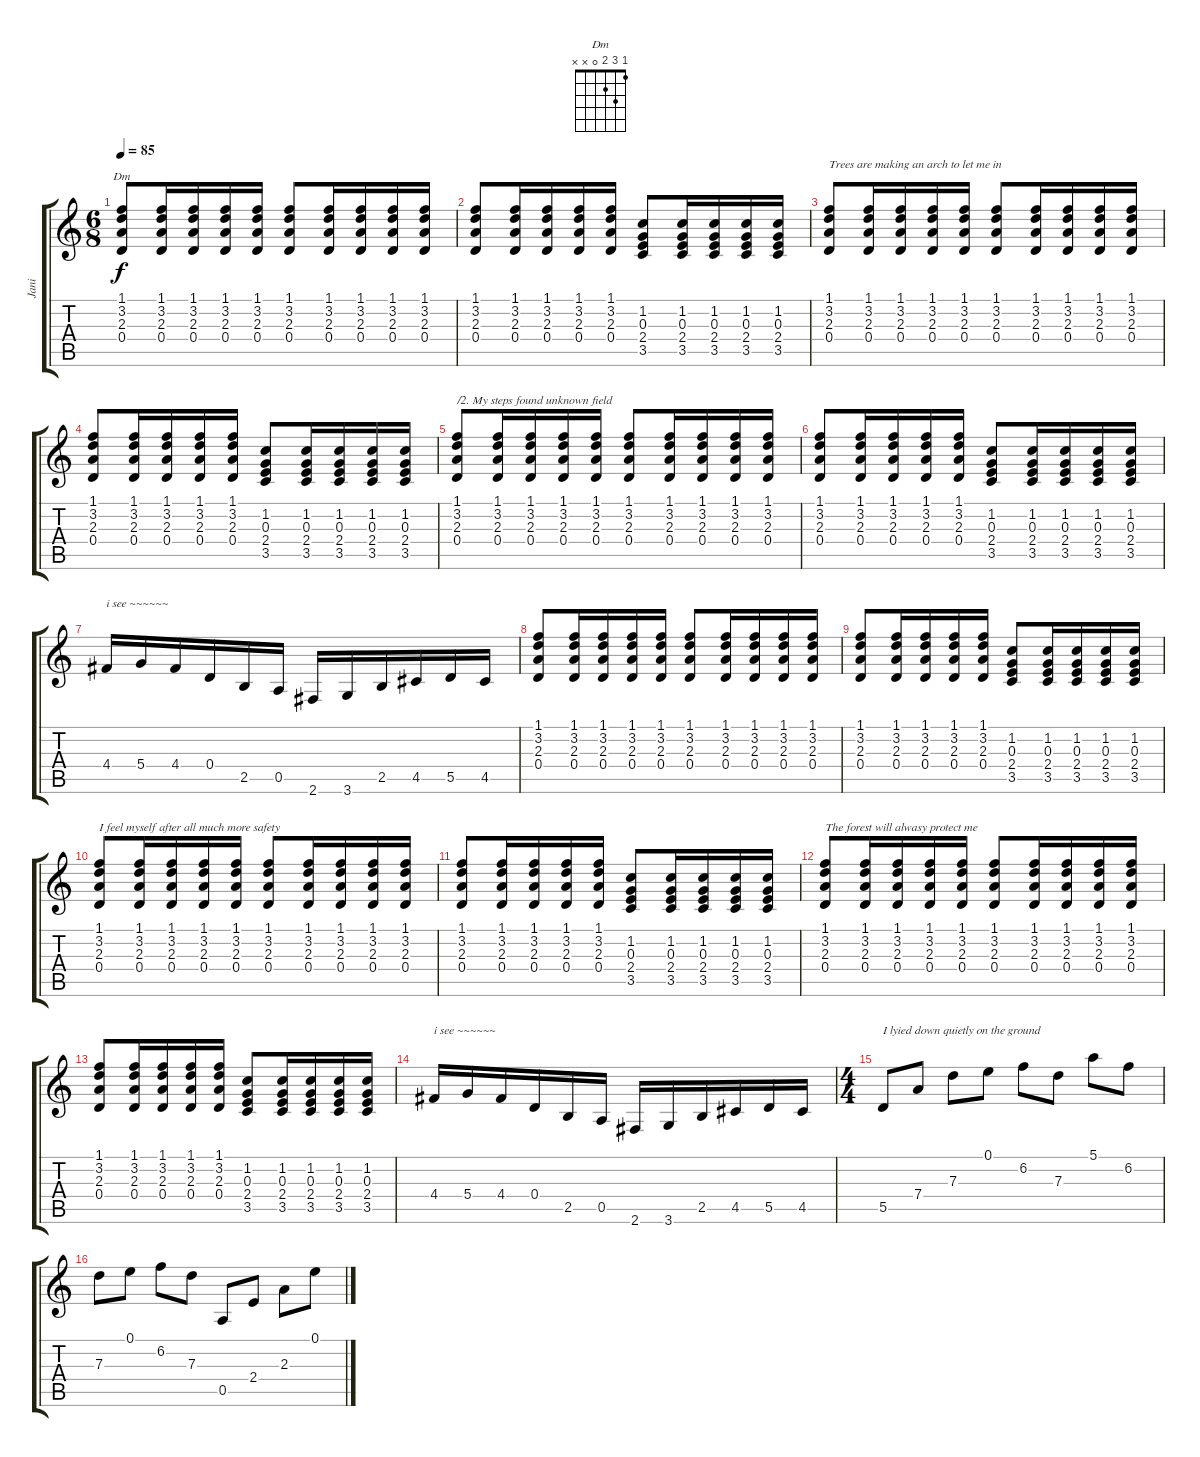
\track ("Jani" "Jani") {instrument distortionguitar}
\staff {score tabs}
\tuning (E4 B3 G3 D3 A2 E2) {hide}
\chord ("Dm" 1 3 2 0 x x)
\ts (6 8)
\tempo 85
\clef g2
\ks c
(1.1 3.2 2.3 0.4).8{ch "Dm" dy f instrument acousticguitarsteel} (1.1 3.2 2.3 0.4).16 (1.1 3.2 2.3 0.4).16 (1.1 3.2 2.3 0.4).16 (1.1 3.2 2.3 0.4).16 (1.1 3.2 2.3 0.4).8 (1.1 3.2 2.3 0.4).16 (1.1 3.2 2.3 0.4).16 (1.1 3.2 2.3 0.4).16 (1.1 3.2 2.3 0.4).16 |
(1.1 3.2 2.3 0.4).8 (1.1 3.2 2.3 0.4).16 (1.1 3.2 2.3 0.4).16 (1.1 3.2 2.3 0.4).16 (1.1 3.2 2.3 0.4).16 (1.2 0.3 2.4 3.5).8 (1.2 0.3 2.4 3.5).16 (1.2 0.3 2.4 3.5).16 (1.2 0.3 2.4 3.5).16 (1.2 0.3 2.4 3.5).16 |
(1.1 3.2 2.3 0.4).8{txt "Trees are making an arch to let me in" instrument acousticguitarsteel} (1.1 3.2 2.3 0.4).16 (1.1 3.2 2.3 0.4).16 (1.1 3.2 2.3 0.4).16 (1.1 3.2 2.3 0.4).16 (1.1 3.2 2.3 0.4).8 (1.1 3.2 2.3 0.4).16 (1.1 3.2 2.3 0.4).16 (1.1 3.2 2.3 0.4).16 (1.1 3.2 2.3 0.4).16 |
(1.1 3.2 2.3 0.4).8 (1.1 3.2 2.3 0.4).16 (1.1 3.2 2.3 0.4).16 (1.1 3.2 2.3 0.4).16 (1.1 3.2 2.3 0.4).16 (1.2 0.3 2.4 3.5).8 (1.2 0.3 2.4 3.5).16 (1.2 0.3 2.4 3.5).16 (1.2 0.3 2.4 3.5).16 (1.2 0.3 2.4 3.5).16 |
(1.1 3.2 2.3 0.4).8{txt "/2. My steps found unknown field" instrument acousticguitarsteel} (1.1 3.2 2.3 0.4).16 (1.1 3.2 2.3 0.4).16 (1.1 3.2 2.3 0.4).16 (1.1 3.2 2.3 0.4).16 (1.1 3.2 2.3 0.4).8 (1.1 3.2 2.3 0.4).16 (1.1 3.2 2.3 0.4).16 (1.1 3.2 2.3 0.4).16 (1.1 3.2 2.3 0.4).16 |
(1.1 3.2 2.3 0.4).8 (1.1 3.2 2.3 0.4).16 (1.1 3.2 2.3 0.4).16 (1.1 3.2 2.3 0.4).16 (1.1 3.2 2.3 0.4).16 (1.2 0.3 2.4 3.5).8 (1.2 0.3 2.4 3.5).16 (1.2 0.3 2.4 3.5).16 (1.2 0.3 2.4 3.5).16 (1.2 0.3 2.4 3.5).16 |
4.4.16{txt "i see ~~~~~~" instrument distortionguitar} 5.4.16 4.4.16 0.4.16 2.5.16 0.5.16 2.6.16 3.6.16 2.5.16 4.5.16 5.5.16 4.5.16 |
(1.1 3.2 2.3 0.4).8{instrument acousticguitarsteel} (1.1 3.2 2.3 0.4).16 (1.1 3.2 2.3 0.4).16 (1.1 3.2 2.3 0.4).16 (1.1 3.2 2.3 0.4).16 (1.1 3.2 2.3 0.4).8 (1.1 3.2 2.3 0.4).16 (1.1 3.2 2.3 0.4).16 (1.1 3.2 2.3 0.4).16 (1.1 3.2 2.3 0.4).16 |
(1.1 3.2 2.3 0.4).8 (1.1 3.2 2.3 0.4).16 (1.1 3.2 2.3 0.4).16 (1.1 3.2 2.3 0.4).16 (1.1 3.2 2.3 0.4).16 (1.2 0.3 2.4 3.5).8 (1.2 0.3 2.4 3.5).16 (1.2 0.3 2.4 3.5).16 (1.2 0.3 2.4 3.5).16 (1.2 0.3 2.4 3.5).16 |
(1.1 3.2 2.3 0.4).8{txt "I feel myself after all much more safety" instrument acousticguitarsteel} (1.1 3.2 2.3 0.4).16 (1.1 3.2 2.3 0.4).16 (1.1 3.2 2.3 0.4).16 (1.1 3.2 2.3 0.4).16 (1.1 3.2 2.3 0.4).8 (1.1 3.2 2.3 0.4).16 (1.1 3.2 2.3 0.4).16 (1.1 3.2 2.3 0.4).16 (1.1 3.2 2.3 0.4).16 |
(1.1 3.2 2.3 0.4).8 (1.1 3.2 2.3 0.4).16 (1.1 3.2 2.3 0.4).16 (1.1 3.2 2.3 0.4).16 (1.1 3.2 2.3 0.4).16 (1.2 0.3 2.4 3.5).8 (1.2 0.3 2.4 3.5).16 (1.2 0.3 2.4 3.5).16 (1.2 0.3 2.4 3.5).16 (1.2 0.3 2.4 3.5).16 |
(1.1 3.2 2.3 0.4).8{txt "The forest will alwasy protect me" instrument acousticguitarsteel} (1.1 3.2 2.3 0.4).16 (1.1 3.2 2.3 0.4).16 (1.1 3.2 2.3 0.4).16 (1.1 3.2 2.3 0.4).16 (1.1 3.2 2.3 0.4).8 (1.1 3.2 2.3 0.4).16 (1.1 3.2 2.3 0.4).16 (1.1 3.2 2.3 0.4).16 (1.1 3.2 2.3 0.4).16 |
(1.1 3.2 2.3 0.4).8 (1.1 3.2 2.3 0.4).16 (1.1 3.2 2.3 0.4).16 (1.1 3.2 2.3 0.4).16 (1.1 3.2 2.3 0.4).16 (1.2 0.3 2.4 3.5).8 (1.2 0.3 2.4 3.5).16 (1.2 0.3 2.4 3.5).16 (1.2 0.3 2.4 3.5).16 (1.2 0.3 2.4 3.5).16 |
4.4.16{txt "i see ~~~~~~" instrument distortionguitar} 5.4.16 4.4.16 0.4.16 2.5.16 0.5.16 2.6.16 3.6.16 2.5.16 4.5.16 5.5.16 4.5.16 |
\ts (4 4)
5.5.8{txt "I lyied down quietly on the ground" instrument acousticguitarsteel} 7.4.8 7.3.8 0.1.8 6.2.8 7.3.8 5.1.8 6.2.8 |
7.3.8 0.1.8 6.2.8 7.3.8 0.5.8 2.4.8 2.3.8 0.1.8
